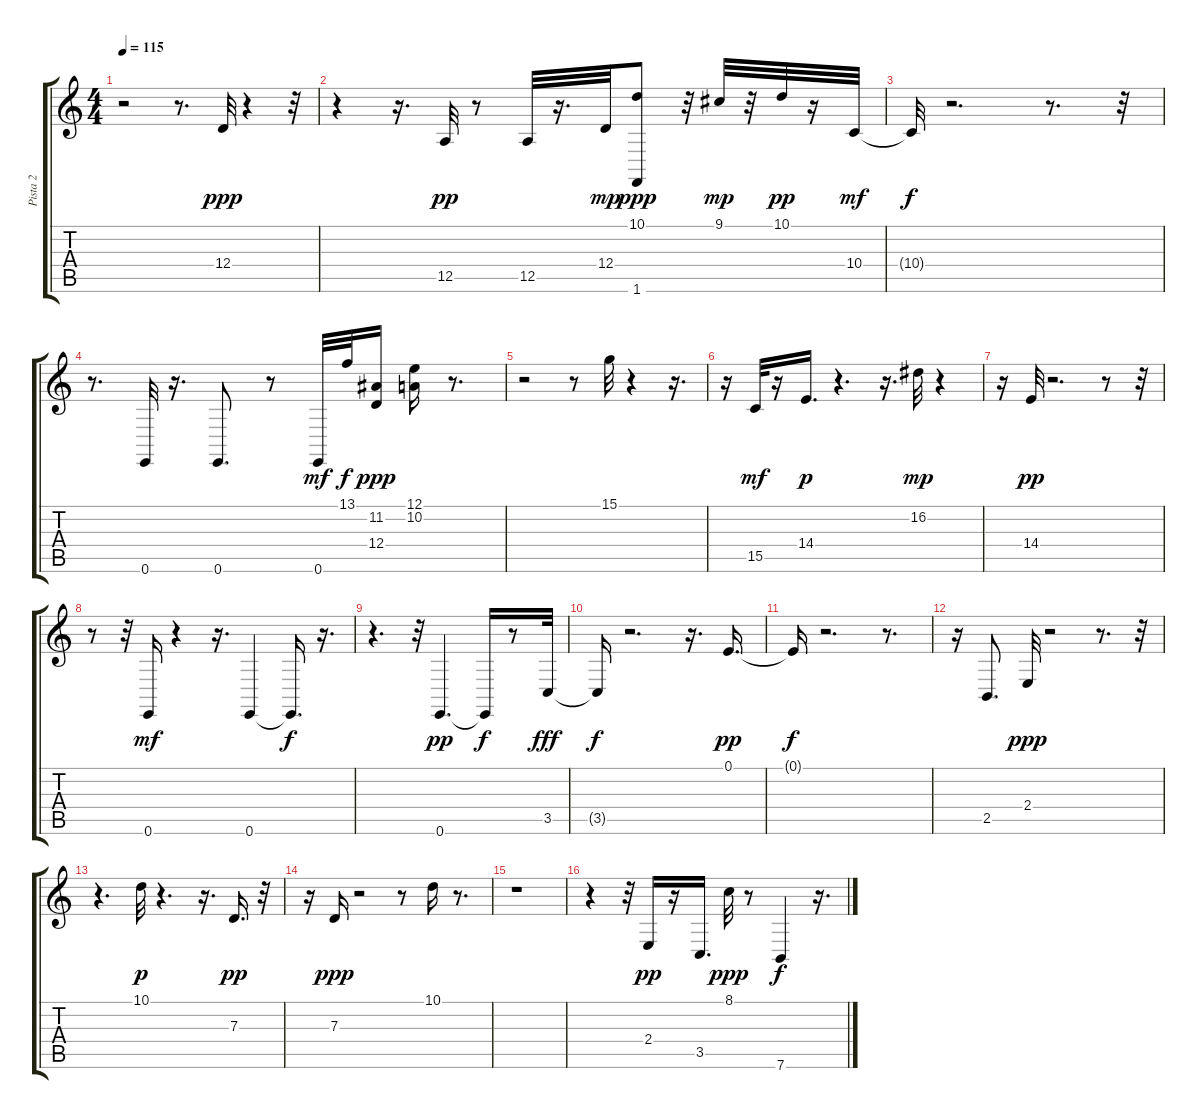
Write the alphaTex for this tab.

\track ("Pista 2" "Pista 2") {instrument drawbarorgan}
\staff {score tabs}
\tuning (E4 B3 G3 D3 A2 E2) {hide}
\ts (4 4)
\tempo 115
\clef g2
\ks c
r.2{dy pp} r.8{d} 12.4.32{dy ppp} r.4 r.32 |
r.4 r.16{d} 12.5.32{dy pp} r.8 12.5.32 r.16{d} 12.4.32{dy mp} (10.1 1.6).8{dy ppp} r.32 9.1.32{dy mp} r.32 10.1.32{dy pp} r.16 10.4.32{dy mf} |
10.4{t}.32{dy f} r.2{d} r.8{d} r.32 |
r.8{d} 0.6.32 r.16{d} 0.6.8{d} r.8 0.6.32{dy mf} 13.1.32{dy f} (11.2 12.4).16{dy ppp} (12.1 10.2).16 r.8{d} |
r.2 r.8 15.1.32 r.4 r.16{d} |
r.16 15.5.32{dy mf} r.16 14.4.16{d dy p} r.4{d} r.16{d} 16.2.32{dy mp} r.4 |
r.16 14.4.32{dy pp} r.2{d} r.8 r.32 |
r.8 r.32 0.6.16{dy mf} r.4 r.16{d} 0.6.4 0.6{t}.16{d dy f} r.16{d} |
r.4{d} r.32 0.6.4{d dy pp} 0.6{t}.16{dy f} r.8 3.5.32{dy fff} |
3.5{t}.16{dy f} r.2{d} r.16{d} 0.1.16{d dy pp} |
0.1{t}.16{dy f} r.2{d} r.8{d} |
r.16 2.5.8{d} 2.4.32{dy ppp} r.2 r.8{d} r.32 |
r.4{d} 10.1.32{dy p} r.4{d} r.16{d} 7.3.16{d dy pp} r.32 |
r.16 7.3.16{dy ppp} r.2 r.8 10.1.16 r.8{d} |
r.1 |
r.4 r.32 2.4.16{dy pp} r.16 3.5.16{d} 8.1.32{dy ppp} r.8 7.6.4{dy f} r.16{d}
